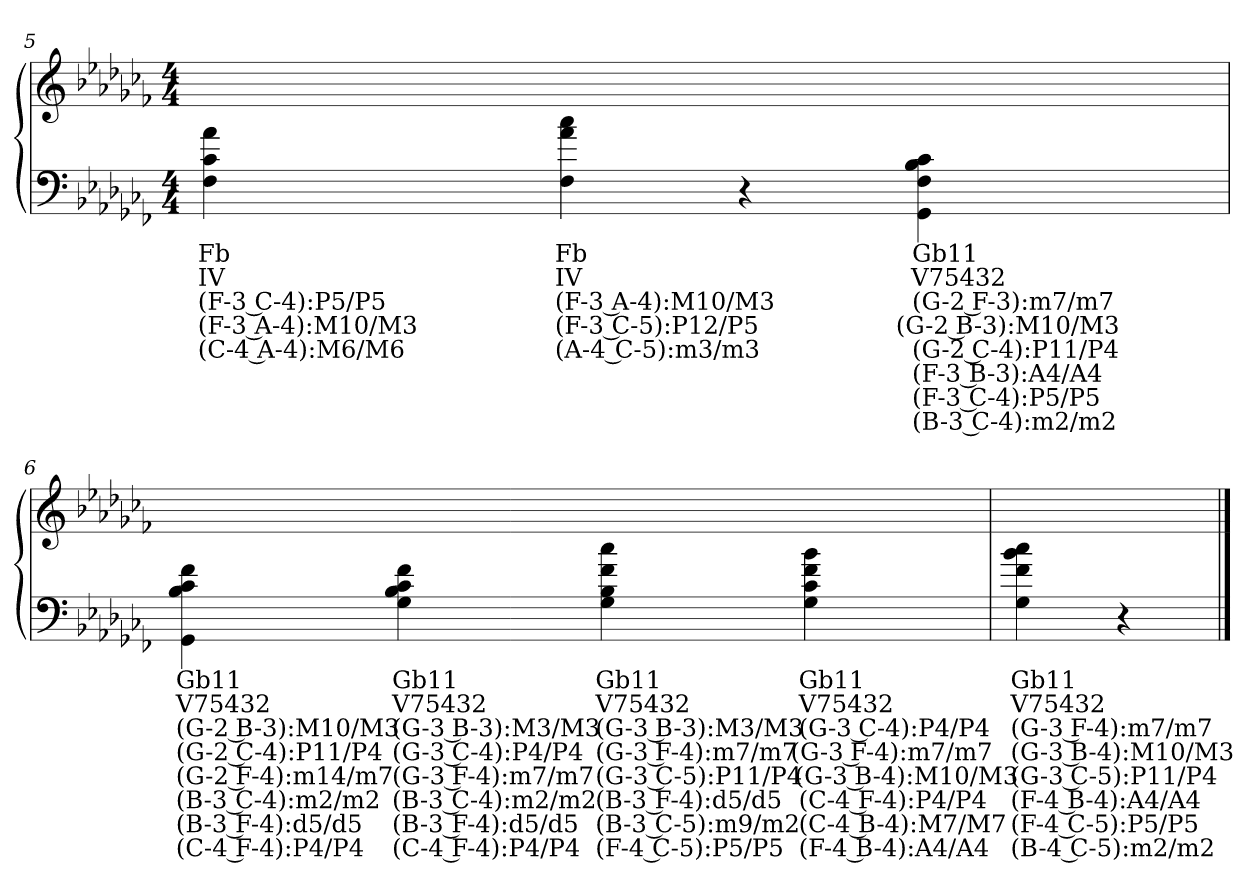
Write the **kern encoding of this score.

**kern	**text	**text	**text	**text	**text	**text	**text	**text	**kern
*part2	*part2	*part2	*part2	*part2	*part2	*part2	*part2	*part2	*part1
*staff2	*staff2	*staff2	*staff2	*staff2	*staff2	*staff2	*staff2	*staff2	*staff1
*clefF4	*	*	*	*	*	*	*	*	*clefG2
*k[b-e-a-d-g-c-f-]	*	*	*	*	*	*	*	*	*k[b-e-a-d-g-c-f-]
*C-:	*	*	*	*	*	*	*	*	*C-:
*M4/4	*	*	*	*	*	*	*	*	*M4/4
=5	=5	=5	=5	=5	=5	=5	=5	=5	=5
4F- 4c- 4a-	Fb	IV	(F-3 C-4):P5/P5	(F-3 A-4):M10/M3	(C-4 A-4):M6/M6	.	.	.	1ryy
4F- 4a- 4cc-	Fb	IV	(F-3 A-4):M10/M3	(F-3 C-5):P12/P5	(A-4 C-5):m3/m3	.	.	.	.
4r	.	.	.	.	.	.	.	.	.
4GG- 4F- 4B- 4c-	Gb11	V75432	(G-2 F-3):m7/m7	(G-2 B-3):M10/M3	(G-2 C-4):P11/P4	(F-3 B-3):A4/A4	(F-3 C-4):P5/P5	(B-3 C-4):m2/m2	.
=6	=6	=6	=6	=6	=6	=6	=6	=6	=6
4GG- 4B- 4c- 4f-	Gb11	V75432	(G-2 B-3):M10/M3	(G-2 C-4):P11/P4	(G-2 F-4):m14/m7	(B-3 C-4):m2/m2	(B-3 F-4):d5/d5	(C-4 F-4):P4/P4	1ryy
4G- 4B- 4c- 4f-	Gb11	V75432	(G-3 B-3):M3/M3	(G-3 C-4):P4/P4	(G-3 F-4):m7/m7	(B-3 C-4):m2/m2	(B-3 F-4):d5/d5	(C-4 F-4):P4/P4	.
4G- 4B- 4f- 4cc-	Gb11	V75432	(G-3 B-3):M3/M3	(G-3 F-4):m7/m7	(G-3 C-5):P11/P4	(B-3 F-4):d5/d5	(B-3 C-5):m9/m2	(F-4 C-5):P5/P5	.
4G- 4c- 4f- 4b-	Gb11	V75432	(G-3 C-4):P4/P4	(G-3 F-4):m7/m7	(G-3 B-4):M10/M3	(C-4 F-4):P4/P4	(C-4 B-4):M7/M7	(F-4 B-4):A4/A4	.
=7	=7	=7	=7	=7	=7	=7	=7	=7	=7
4G- 4f- 4b- 4cc-	Gb11	V75432	(G-3 F-4):m7/m7	(G-3 B-4):M10/M3	(G-3 C-5):P11/P4	(F-4 B-4):A4/A4	(F-4 C-5):P5/P5	(B-4 C-5):m2/m2	2ryy
4r	.	.	.	.	.	.	.	.	.
==	==	==	==	==	==	==	==	==	==
*-	*-	*-	*-	*-	*-	*-	*-	*-	*-
